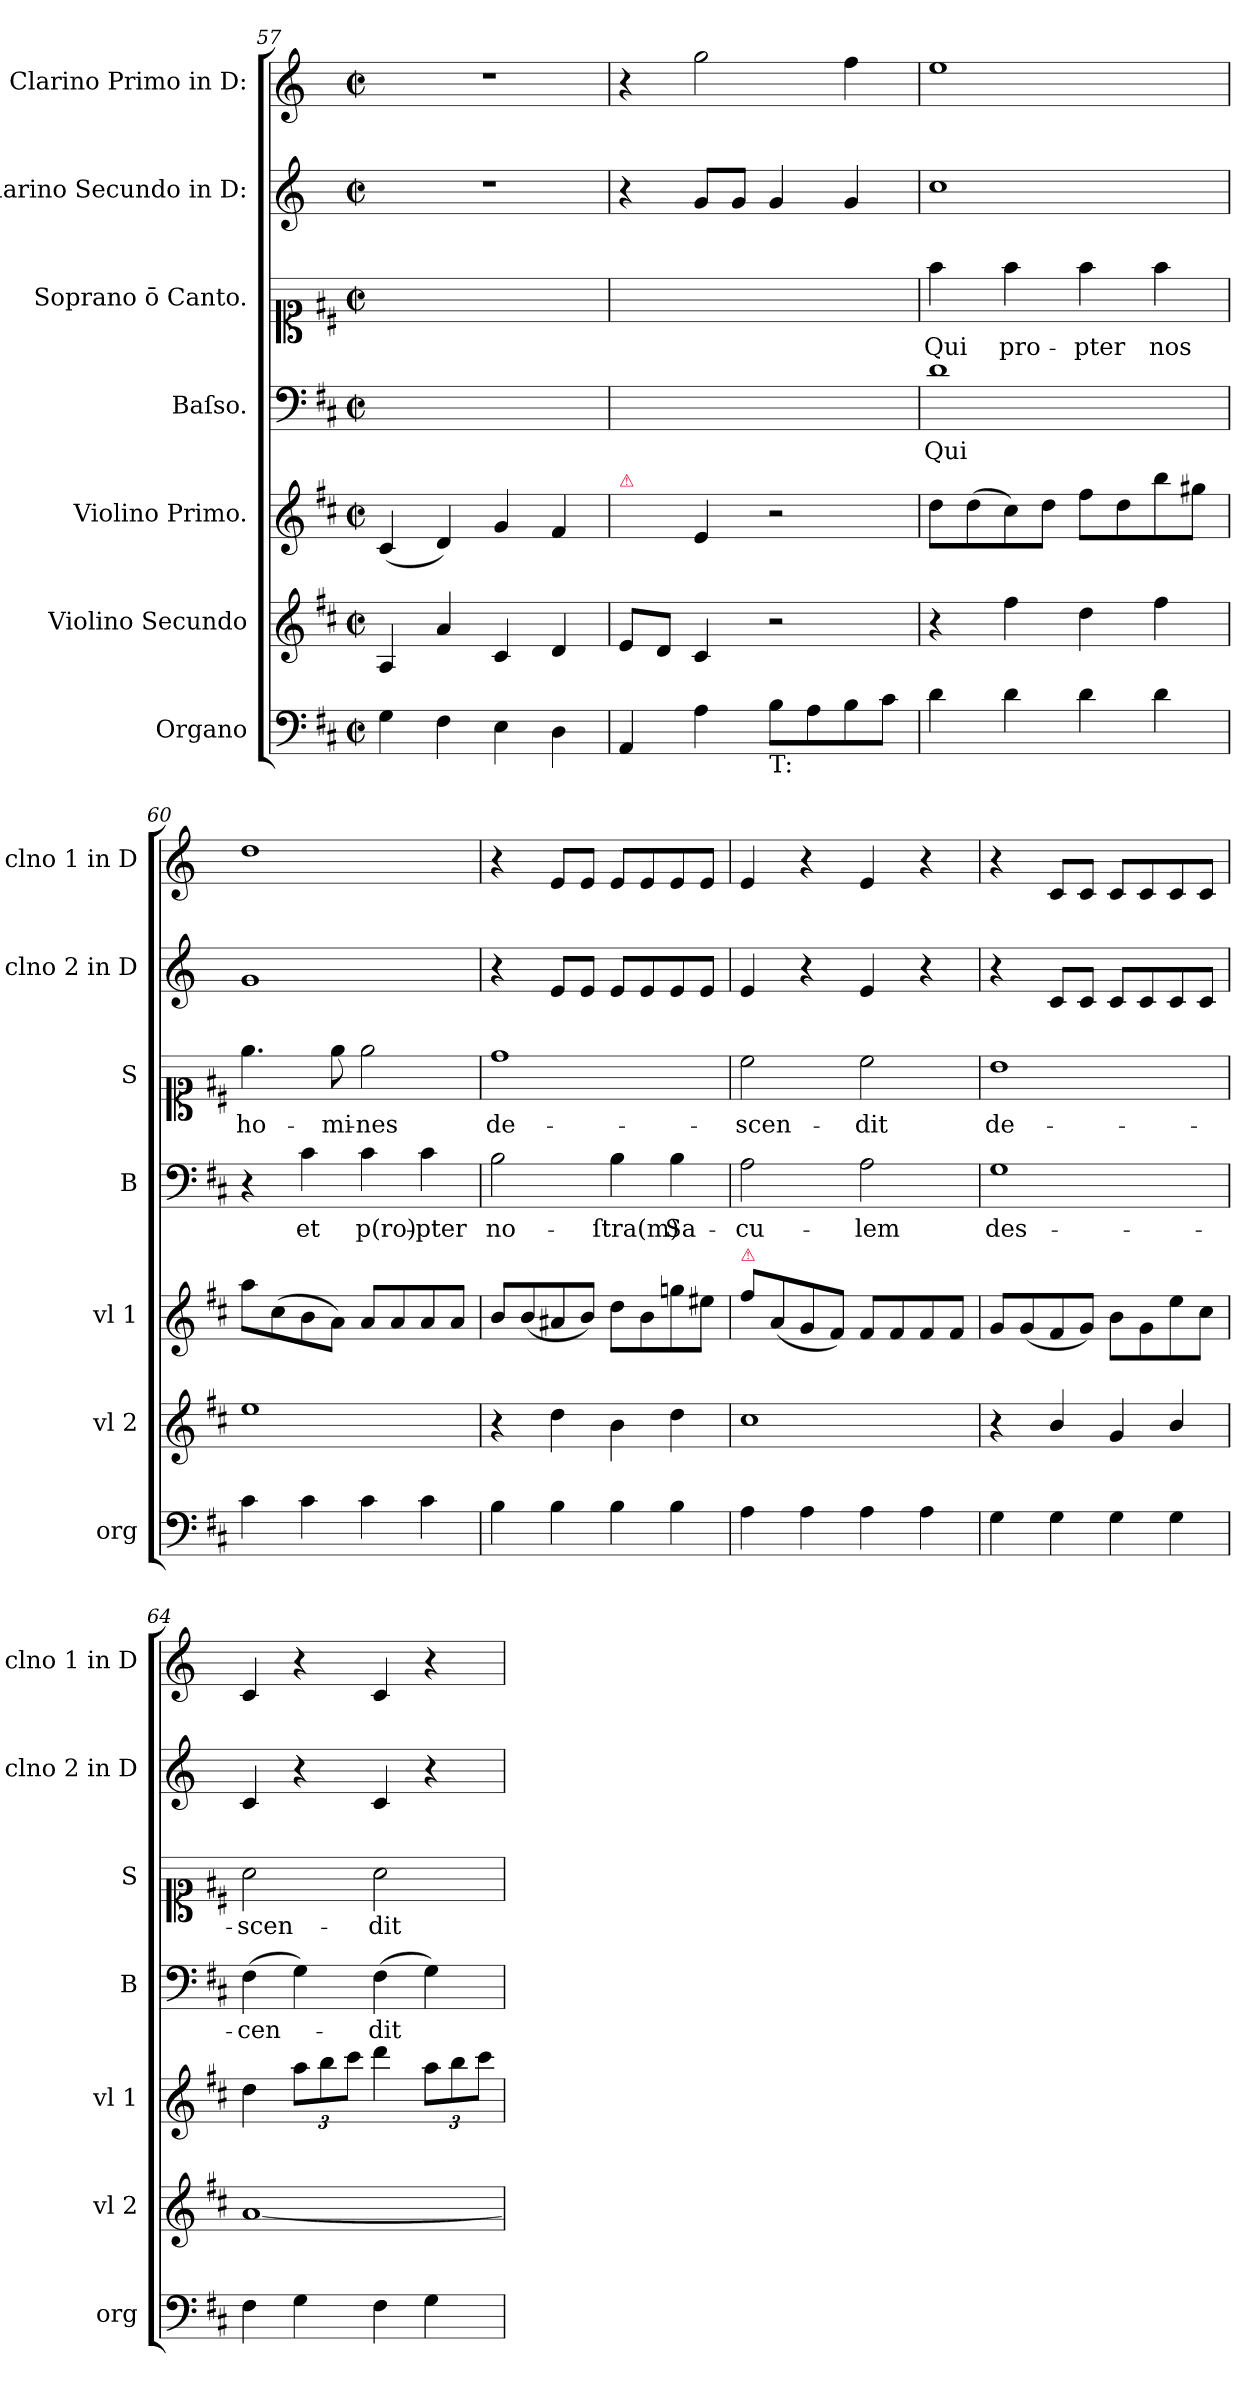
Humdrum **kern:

**kern	**kern	**kern	**kern	**text	**kern	**text	**kern	**kern
*part7	*part6	*part5	*part4	*part4	*part3	*part3	*part2	*part1
*staff7	*staff6	*staff5	*staff4	*staff4	*staff3	*staff3	*staff2	*staff1
*I"Organo	*I"Violino Secundo	*I"Violino Primo.	*I"Baſso.	*	*I"Soprano ō Canto.	*	*I"Clarino Secundo in D:	*I"Clarino Primo in D:
*I'org	*I'vl 2	*I'vl 1	*I'B	*	*I'S	*	*I'clno 2 in D	*I'clno 1 in D
*clefF4	*clefG2	*clefG2	*clefF4	*	*clefC1	*	*clefG2	*clefG2
*	*	*	*	*	*	*	*ITrd-1c-2	*ITrd-1c-2
*k[f#c#]	*k[f#c#]	*k[f#c#]	*k[f#c#]	*	*k[f#c#]	*	*k[f#c#]	*k[f#c#]
*D:	*D:	*D:	*D:	*	*D:	*	*D:	*D:
*M2/2	*M2/2	*M2/2	*M2/2	*	*M2/2	*	*M2/2	*M2/2
*met(c|)	*met(c|)	*met(c|)	*met(c|)	*	*met(c|)	*	*met(c|)	*met(c|)
=57	=57	=57	=57	=57	=57	=57	=57	=57
4G\	4A/	(4c#/	1ryy	.	1ryy	.	1r	1r
4F#\	4a/	4d/)	.	.	.	.	.	.
4E\	4c#/	4g/	.	.	.	.	.	.
4D\	4d/	4f#/	.	.	.	.	.	.
=58	=58	=58	=58	=58	=58	=58	=58	=58
!	!	!LO:TX:a:color=crimson:t=⚠	!	!	!	!	!	!
4AA/	8e/L	4ryy	1ryy	.	1ryy	.	4r	4r
.	8d/J	.	.	.	.	.	.	.
4A\	4c#/	4e/	.	.	.	.	8a/L	2aa\
.	.	.	.	.	.	.	8a/J	.
!LO:TX:b:t=T&colon;	!	!	!	!	!	!	!	!
8B\L	2r	2r	.	.	.	.	4a/	.
8A\	.	.	.	.	.	.	.	.
8B\	.	.	.	.	.	.	4a/	4gg\
8c#\J	.	.	.	.	.	.	.	.
=59	=59	=59	=59	=59	=59	=59	=59	=59
4d\	4r	8dd\L	1d	Qui	4ff#\	Qui	1dd	1ff#
.	.	(8dd\	.	.	.	.	.	.
4d\	4ff#\	8cc#\)	.	.	4ff#\	pro-	.	.
.	.	8dd\J	.	.	.	.	.	.
4d\	4dd\	8ff#\L	.	.	4ff#\	-pter	.	.
.	.	8dd\	.	.	.	.	.	.
4d\	4ff#\	8bb\	.	.	4ff#\	nos	.	.
.	.	8gg#X\J	.	.	.	.	.	.
=60	=60	=60	=60	=60	=60	=60	=60	=60
4c#\	1ee	8aa\L	4r	.	4.ee\	ho-	1a	1ee
.	.	(8cc#\	.	.	.	.	.	.
4c#\	.	8b\	4c#\	et	.	.	.	.
.	.	8a\J)	.	.	8ee\	-mi-	.	.
4c#\	.	8a/L	4c#\	p(ro)-	2ee\	-nes	.	.
.	.	8a/	.	.	.	.	.	.
4c#\	.	8a/	4c#\	-pter	.	.	.	.
.	.	8a/J	.	.	.	.	.	.
=61	=61	=61	=61	=61	=61	=61	=61	=61
4B\	4r	8b/L	2B\	no-	1dd	de-	4r	4r
.	.	(8b/	.	.	.	.	.	.
4B\	4dd\	8a#X/	.	.	.	.	8f#/L	8f#/L
.	.	8b/J)	.	.	.	.	8f#/J	8f#/J
4B\	4b\	8dd\L	4B\	-ſtra(m)	.	.	8f#/L	8f#/L
.	.	8b\	.	.	.	.	8f#/	8f#/
4B\	4dd\	8ggn\	4B\	Sa-	.	.	8f#/	8f#/
.	.	8ee#X\J	.	.	.	.	8f#/J	8f#/J
=62	=62	=62	=62	=62	=62	=62	=62	=62
!	!	!LO:TX:a:color=crimson:t=⚠	!	!	!	!	!	!
4A\	1cc#	8ff#\L	2A\	-cu-	2cc#\	-scen-	4f#/	4f#/
.	.	(8a/	.	.	.	.	.	.
4A\	.	8g/	.	.	.	.	4r	4r
.	.	8f#/J)	.	.	.	.	.	.
4A\	.	8f#/L	2A\	-lem	2cc#\	-dit	4f#/	4f#/
.	.	8f#/	.	.	.	.	.	.
4A\	.	8f#/	.	.	.	.	4r	4r
.	.	8f#/J	.	.	.	.	.	.
=63	=63	=63	=63	=63	=63	=63	=63	=63
4G\	4r	8g/L	1G	des-	1b	de-	4r	4r
.	.	(8g/	.	.	.	.	.	.
4G\	4b/	8f#/	.	.	.	.	8d/L	8d/L
.	.	8g/J)	.	.	.	.	8d/J	8d/J
4G\	4g/	8b\L	.	.	.	.	8d/L	8d/L
.	.	8g\	.	.	.	.	8d/	8d/
4G\	4b/	8ee\	.	.	.	.	8d/	8d/
.	.	8cc#\J	.	.	.	.	8d/J	8d/J
=64	=64	=64	=64	=64	=64	=64	=64	=64
4F#\	[1a	4dd\	(4F#\	-cen-	2a\	-scen-	4d/	4d/
4G\	.	12aa\L	4G\)	.	.	.	4r	4r
.	.	12bb\	.	.	.	.	.	.
.	.	12ccc#\J	.	.	.	.	.	.
4F#\	.	4ddd\	(4F#\	-dit	2a\	-dit	4d/	4d/
4G\	.	12aa\L	4G\)	.	.	.	4r	4r
.	.	12bb\	.	.	.	.	.	.
.	.	12ccc#\J	.	.	.	.	.	.
=	=	=	=	=	=	=	=	=
*-	*-	*-	*-	*-	*-	*-	*-	*-
